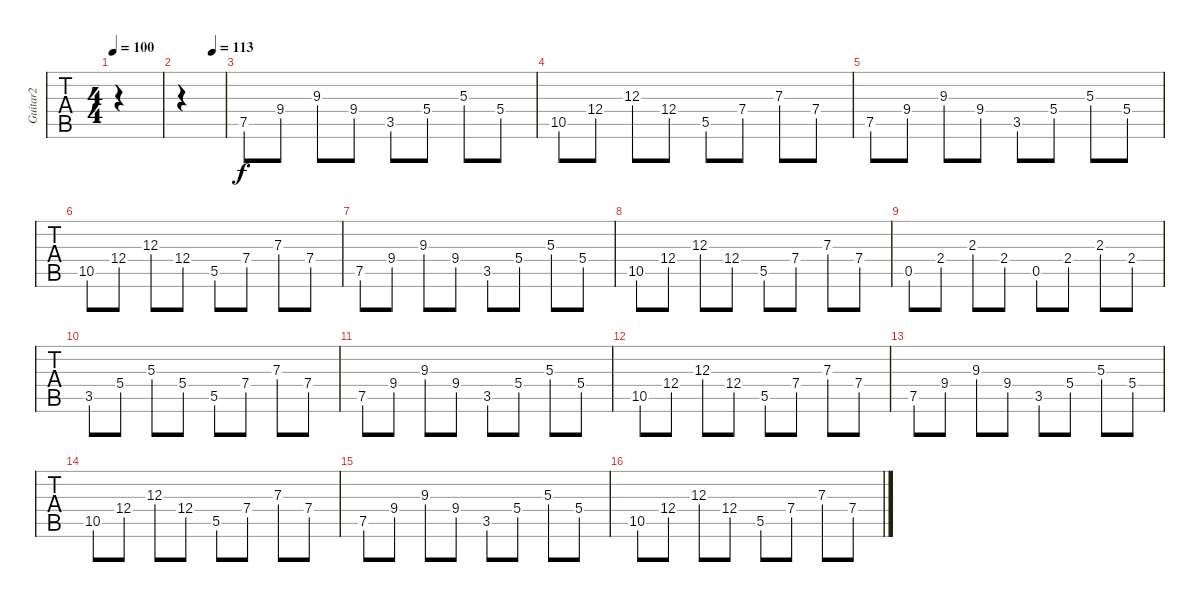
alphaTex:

\track ("Guitar2" "Guitar2") {instrument electricguitarclean}
\staff {tabs}
\tuning (E4 B3 G3 D3 A2 E2) {hide}
\ts (4 4)
\tempo 100
\clef g2
\ks c
|
\tempo (113 0.75)
|
7.5.8 9.4.8 9.3.8 9.4.8 3.5.8 5.4.8 5.3.8 5.4.8 |
10.5.8 12.4.8 12.3.8 12.4.8 5.5.8 7.4.8 7.3.8 7.4.8 |
7.5.8 9.4.8 9.3.8 9.4.8 3.5.8 5.4.8 5.3.8 5.4.8 |
10.5.8 12.4.8 12.3.8 12.4.8 5.5.8 7.4.8 7.3.8 7.4.8 |
7.5.8 9.4.8 9.3.8 9.4.8 3.5.8 5.4.8 5.3.8 5.4.8 |
10.5.8 12.4.8 12.3.8 12.4.8 5.5.8 7.4.8 7.3.8 7.4.8 |
0.5.8 2.4.8 2.3.8 2.4.8 0.5.8 2.4.8 2.3.8 2.4.8 |
3.5.8 5.4.8 5.3.8 5.4.8 5.5.8 7.4.8 7.3.8 7.4.8 |
7.5.8 9.4.8 9.3.8 9.4.8 3.5.8 5.4.8 5.3.8 5.4.8 |
10.5.8 12.4.8 12.3.8 12.4.8 5.5.8 7.4.8 7.3.8 7.4.8 |
7.5.8 9.4.8 9.3.8 9.4.8 3.5.8 5.4.8 5.3.8 5.4.8 |
10.5.8 12.4.8 12.3.8 12.4.8 5.5.8 7.4.8 7.3.8 7.4.8 |
7.5.8 9.4.8 9.3.8 9.4.8 3.5.8 5.4.8 5.3.8 5.4.8 |
10.5.8 12.4.8 12.3.8 12.4.8 5.5.8 7.4.8 7.3.8 7.4.8
